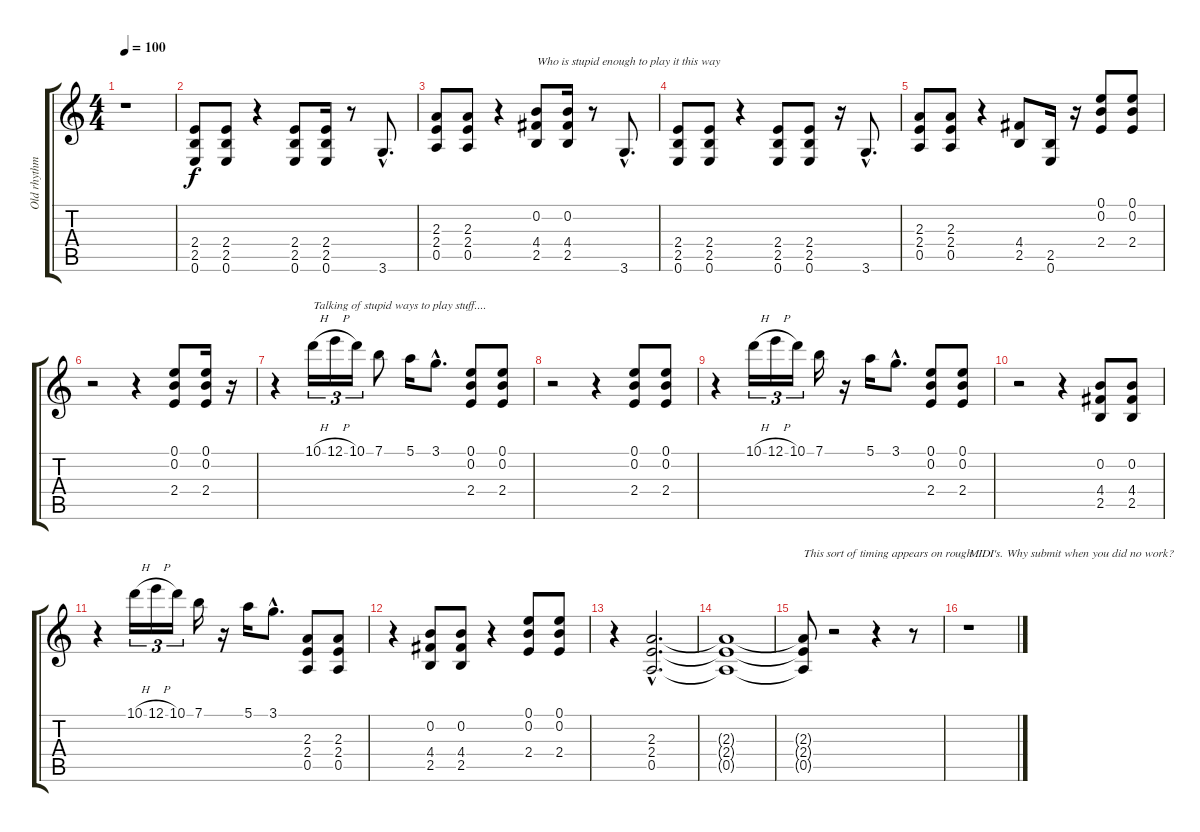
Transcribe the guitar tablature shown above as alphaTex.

\track ("Old rhythm track" "Old rhythm") {instrument acousticguitarnylon}
\staff {score tabs}
\tuning (E4 B3 G3 D3 A2 E2) {hide}
\ts (4 4)
\tempo 100
\clef g2
\ks c
r.1{dy f instrument acousticguitarnylon} |
(2.4 2.5 0.6).8 (2.4 2.5 0.6).8 r.4 (2.4 2.5 0.6).8 (2.4 2.5 0.6).16 r.8 3.6{hac}.8{d} |
(2.3 2.4 0.5).8 (2.3 2.4 0.5).8 r.4 (0.2 4.4 2.5).8{txt "Who is stupid enough to play it this way"} (0.2 4.4 2.5).16 r.8 3.6{hac}.8{d} |
(2.4 2.5 0.6).8 (2.4 2.5 0.6).8 r.4 (2.4 2.5 0.6).8 (2.4 2.5 0.6).8 r.16 3.6{hac}.8{d} |
(2.3 2.4 0.5).8 (2.3 2.4 0.5).8 r.4 (4.4 2.5).8 (2.5 0.6).16 r.16 (0.1 0.2 2.4).8 (0.1 0.2 2.4).8 |
r.2 r.4 (0.1 0.2 2.4).8 (0.1 0.2 2.4).16 r.16 |
r.4 10.1{h}.16{tu (3 2) txt "Talking of stupid ways to play stuff...."} 12.1{h}.16{tu (3 2)} 10.1.16{tu (3 2)} 7.1.8 5.1.16 3.1{hac}.8{d} (0.1 0.2 2.4).8 (0.1 0.2 2.4).8 |
r.2 r.4 (0.1 0.2 2.4).8 (0.1 0.2 2.4).8 |
r.4 10.1{h}.16{tu (3 2)} 12.1{h}.16{tu (3 2)} 10.1.16{tu (3 2)} 7.1.16 r.16 5.1.16 3.1{hac}.8{d} (0.1 0.2 2.4).8 (0.1 0.2 2.4).8 |
r.2 r.4 (0.2 4.4 2.5).8 (0.2 4.4 2.5).8 |
r.4 10.1{h}.16{tu (3 2)} 12.1{h}.16{tu (3 2)} 10.1.16{tu (3 2)} 7.1.16 r.16 5.1.16 3.1{hac}.8{d} (2.3 2.4 0.5).8 (2.3 2.4 0.5).8 |
r.4 (0.2 4.4 2.5).8 (0.2 4.4 2.5).8 r.4 (0.1 0.2 2.4).8 (0.1 0.2 2.4).8 |
r.4 (2.3{hac} 2.4{hac} 0.5{hac}).2{d} |
(2.3{t} 2.4{t} 0.5{t}).1 |
(2.3{t} 2.4{t} 0.5{t}).8{txt "This sort of timing appears on rough "} r.2 r.4 r.8 |
r.1{txt "MIDI's. Why submit when you did no work?"}
